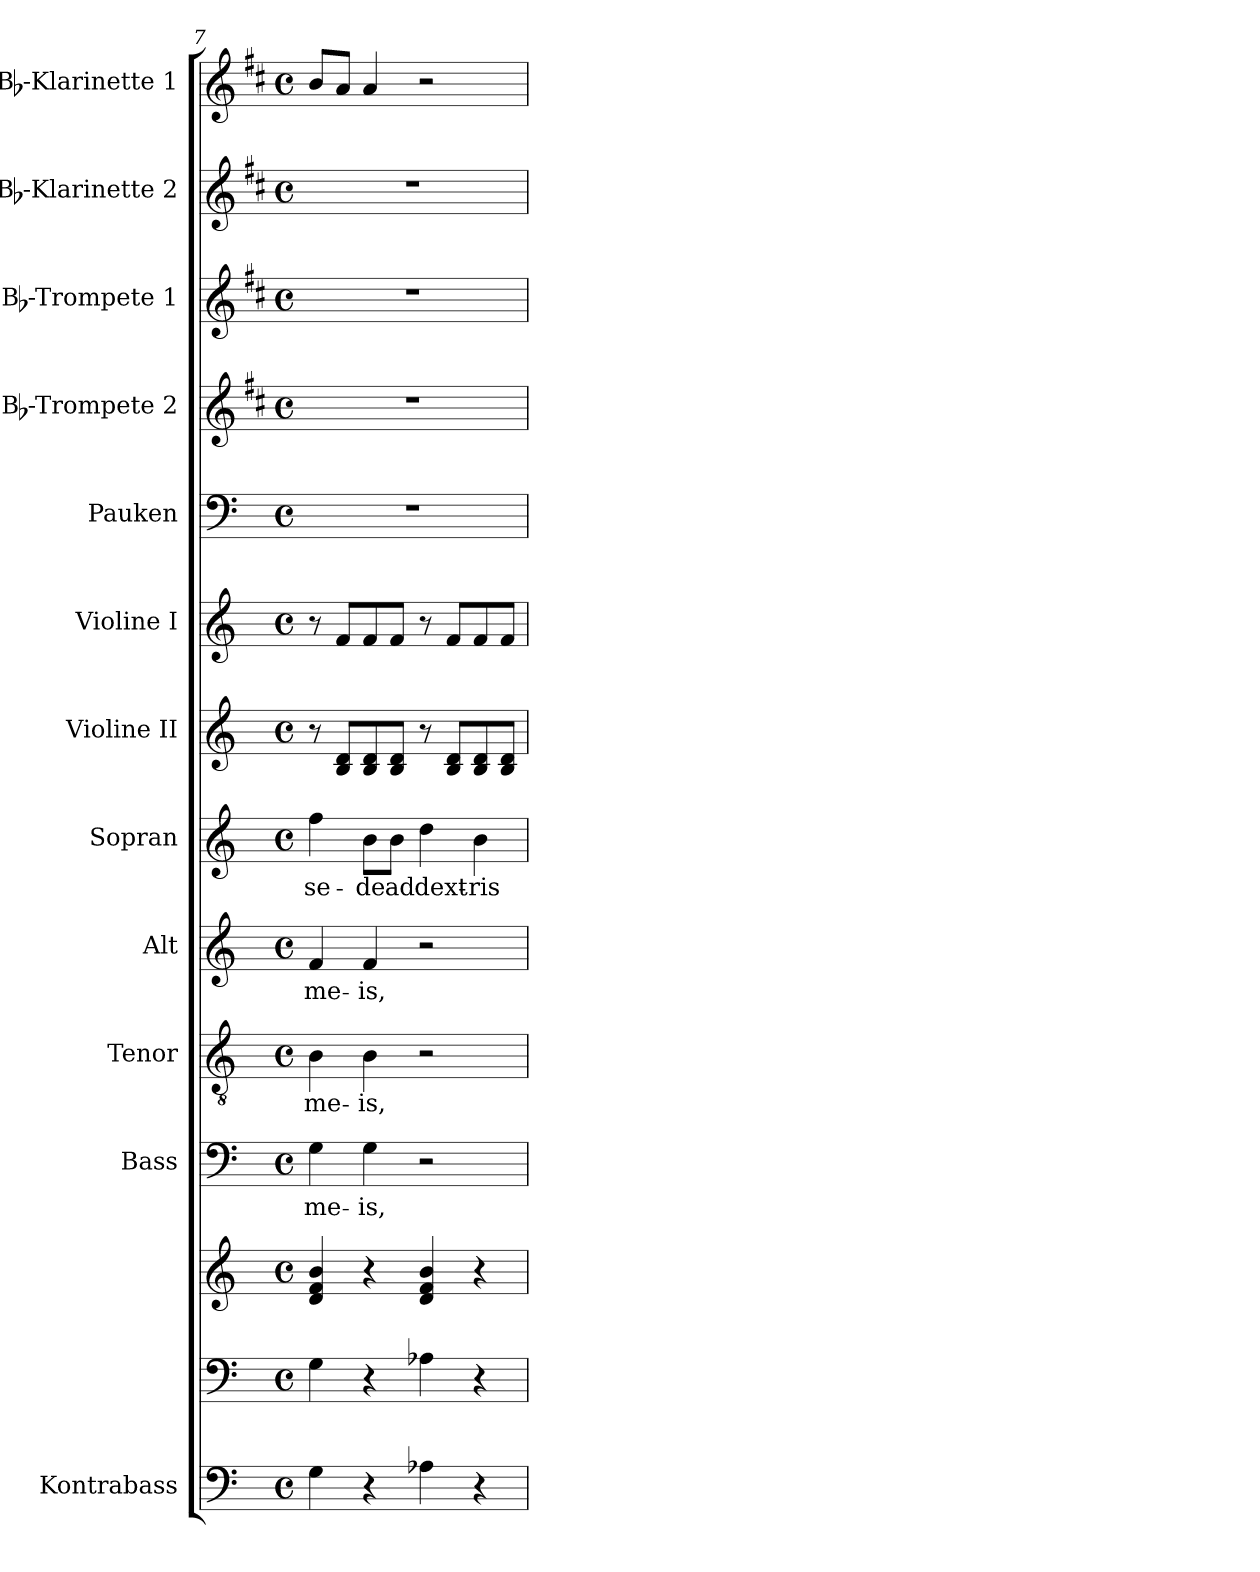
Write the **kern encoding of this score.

**kern	**kern	**kern	**kern	**text	**kern	**text	**kern	**text	**kern	**text	**kern	**kern	**kern	**kern	**kern	**kern	**kern
*part13	*part12	*part12	*part11	*part11	*part10	*part10	*part9	*part9	*part8	*part8	*part7	*part6	*part5	*part4	*part3	*part2	*part1
*staff14	*staff13	*staff12	*staff11	*staff11	*staff10	*staff10	*staff9	*staff9	*staff8	*staff8	*staff7	*staff6	*staff5	*staff4	*staff3	*staff2	*staff1
*I"Kontrabass	*	*	*I"Bass	*	*I"Tenor	*	*I"Alt	*	*I"Sopran	*	*I"Violine II	*I"Violine I	*I"Pauken	*I"Bb-Trompete 2	*I"Bb-Trompete 1	*I"Bb-Klarinette 2	*I"Bb-Klarinette 1
*I'Kb.	*	*	*I'B.	*	*I'T.	*	*I'A.	*	*I'S.	*	*I'Vl. II	*I'Vl. I	*I'Pk.	*I'Bb Trp. 2	*I'Bb Trp. 1	*I'Bb Kl. 2	*I'Bb Kl. 1
*clefF4	*clefF4	*clefG2	*clefF4	*	*clefGv2	*	*clefG2	*	*clefG2	*	*clefG2	*clefG2	*clefF4	*clefG2	*clefG2	*clefG2	*clefG2
*ITrd7c12	*	*	*	*	*	*	*	*	*	*	*	*	*	*ITrd1c2	*ITrd1c2	*ITrd1c2	*ITrd1c2
*k[]	*k[]	*k[]	*k[]	*	*k[]	*	*k[]	*	*k[]	*	*k[]	*k[]	*k[]	*k[]	*k[]	*k[]	*k[]
*C:	*C:	*C:	*C:	*	*C:	*	*C:	*	*C:	*	*C:	*C:	*C:	*C:	*C:	*C:	*C:
*M4/4	*M4/4	*M4/4	*M4/4	*	*M4/4	*	*M4/4	*	*M4/4	*	*M4/4	*M4/4	*M4/4	*M4/4	*M4/4	*M4/4	*M4/4
*met(c)	*met(c)	*met(c)	*met(c)	*	*met(c)	*	*met(c)	*	*met(c)	*	*met(c)	*met(c)	*met(c)	*met(c)	*met(c)	*met(c)	*met(c)
=7	=7	=7	=7	=7	=7	=7	=7	=7	=7	=7	=7	=7	=7	=7	=7	=7	=7
!	!	!	!	!LO:LY:b	!	!LO:LY:b	!	!LO:LY:b	!	!LO:LY:b	!	!	!	!	!	!	!
4GG\	4G\	4d/ 4f/ 4b/	4G\	me-	4B\	me-	4f/	me-	4ff\	se-	8r	8r	1r	1r	1r	1r	8a/L
.	.	.	.	.	.	.	.	.	.	.	8B/ 8d/L	8f/L	.	.	.	.	8g/J
!	!	!	!	!LO:LY:b	!	!LO:LY:b	!	!LO:LY:b	!	!LO:LY:b	!	!	!	!	!	!	!
4r	4r	4r	4G\	-is,	4B\	-is,	4f/	-is,	8b\L	-de	8B/ 8d/	8f/	.	.	.	.	4g/
!	!	!	!	!	!	!	!	!	!	!LO:LY:b	!	!	!	!	!	!	!
.	.	.	.	.	.	.	.	.	8b\J	ad	8B/ 8d/J	8f/J	.	.	.	.	.
!	!	!	!	!	!	!	!	!	!	!LO:LY:b	!	!	!	!	!	!	!
4AA-X\	4A-X\	4d/ 4f/ 4b/	2r	.	2r	.	2r	.	4dd\	dext-	8r	8r	.	.	.	.	2r
.	.	.	.	.	.	.	.	.	.	.	8B/ 8d/L	8f/L	.	.	.	.	.
!	!	!	!	!	!	!	!	!	!	!LO:LY:b	!	!	!	!	!	!	!
4r	4r	4r	.	.	.	.	.	.	4b\	-ris	8B/ 8d/	8f/	.	.	.	.	.
.	.	.	.	.	.	.	.	.	.	.	8B/ 8d/J	8f/J	.	.	.	.	.
=	=	=	=	=	=	=	=	=	=	=	=	=	=	=	=	=	=
*-	*-	*-	*-	*-	*-	*-	*-	*-	*-	*-	*-	*-	*-	*-	*-	*-	*-
